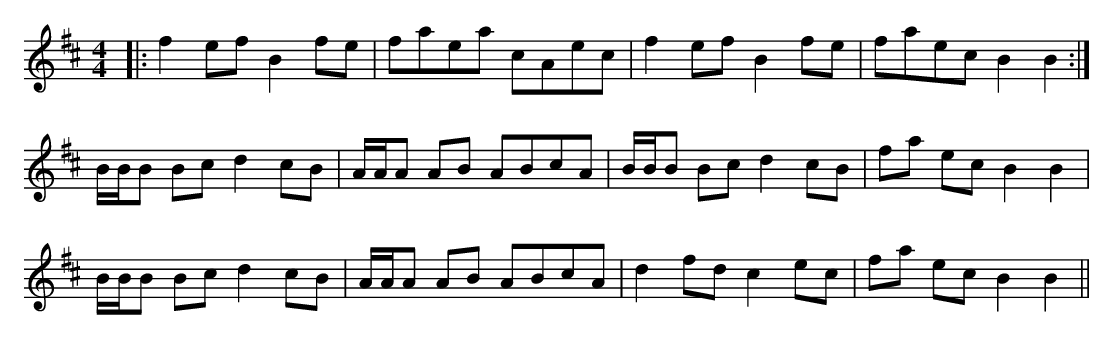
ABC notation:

X:1
M:4/4
K:Bmin
|:f2ef B2fe|faea cAec|f2 ef B2 fe|faec B2 B2:|
B/B/B Bc d2 cB|A/A/A AB ABcA|B/B/B Bc d2 cB|fa ec B2 B2|
B/B/B Bc d2 cB|A/A/A AB ABcA| d2 fd c2 ec| fa ec B2 B2||
